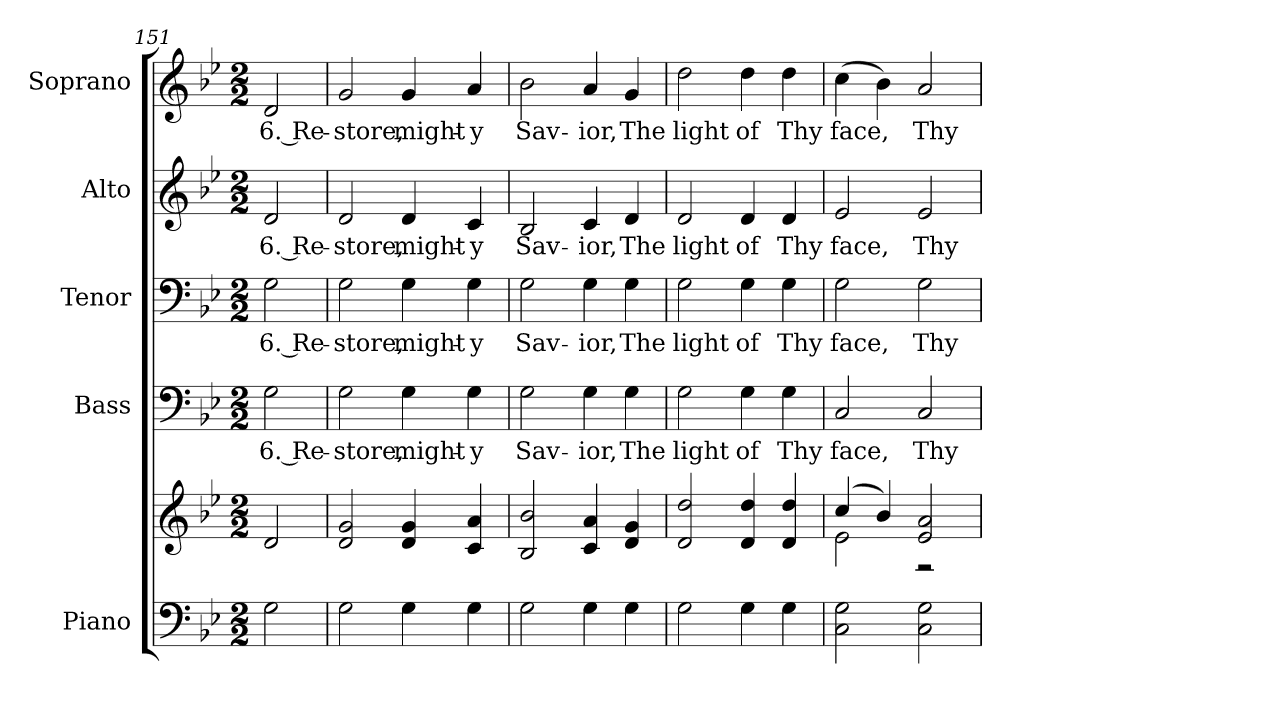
**kern	**kern	**kern	**text	**kern	**text	**kern	**text	**kern	**text
*part5	*part5	*part4	*part4	*part3	*part3	*part2	*part2	*part1	*part1
*staff6	*staff5	*staff4	*staff4	*staff3	*staff3	*staff2	*staff2	*staff1	*staff1
*I"Piano	*	*I"Bass	*	*I"Tenor	*	*I"Alto	*	*I"Soprano	*
*I'Pno.	*	*I'B.	*	*I'T.	*	*I'A.	*	*I'S.	*
!!LO:PB:g=z
*clefF4	*clefG2	*clefF4	*	*clefF4	*	*clefG2	*	*clefG2	*
*k[b-e-]	*k[b-e-]	*k[b-e-]	*	*k[b-e-]	*	*k[b-e-]	*	*k[b-e-]	*
*B-:	*B-:	*B-:	*	*B-:	*	*B-:	*	*B-:	*
*M2/2	*M2/2	*M2/2	*	*M2/2	*	*M2/2	*	*M2/2	*
=151	=151	=151	=151	=151	=151	=151	=151	=151	=151
!	!	!	!LO:LY:b:color=#000000	!	!	!	!	!	!
!	!	!	!	!	!LO:LY:b:color=#000000	!	!	!	!
!	!	!	!	!	!	!	!LO:LY:b:color=#000000	!	!
!	!	!	!	!	!	!	!	!	!LO:LY:b:color=#000000
2Gi\	2di/	2Gi\	6. Re-	2Gi\	6. Re-	2di/	6. Re-	2di/	6. Re-
=152	=152	=152	=152	=152	=152	=152	=152	=152	=152
!	!	!	!LO:LY:b:color=#000000	!	!	!	!	!	!
!	!	!	!	!	!LO:LY:b:color=#000000	!	!	!	!
!	!	!	!	!	!	!	!LO:LY:b:color=#000000	!	!
!	!	!	!	!	!	!	!	!	!LO:LY:b:color=#000000
2Gi\	2di/ 2gi	2Gi\	-store,	2Gi\	-store,	2di/	-store,	2gi/	-store,
!	!	!	!LO:LY:b:color=#000000	!	!	!	!	!	!
!	!	!	!	!	!LO:LY:b:color=#000000	!	!	!	!
!	!	!	!	!	!	!	!LO:LY:b:color=#000000	!	!
!	!	!	!	!	!	!	!	!	!LO:LY:b:color=#000000
4Gi\	4di/ 4gi	4Gi\	might-	4Gi\	might-	4di/	might-	4gi/	might-
!	!	!	!LO:LY:b:color=#000000	!	!	!	!	!	!
!	!	!	!	!	!LO:LY:b:color=#000000	!	!	!	!
!	!	!	!	!	!	!	!LO:LY:b:color=#000000	!	!
!	!	!	!	!	!	!	!	!	!LO:LY:b:color=#000000
4Gi\	4ci/ 4ai	4Gi\	-y	4Gi\	-y	4ci/	-y	4ai/	-y
!!LO:PB:g=z
=153	=153	=153	=153	=153	=153	=153	=153	=153	=153
!	!	!	!LO:LY:b:color=#000000	!	!	!	!	!	!
!	!	!	!	!	!LO:LY:b:color=#000000	!	!	!	!
!	!	!	!	!	!	!	!LO:LY:b:color=#000000	!	!
!	!	!	!	!	!	!	!	!	!LO:LY:b:color=#000000
2Gi\	2B-i/ 2b-i	2Gi\	Sav-	2Gi\	Sav-	2B-i/	Sav-	2b-i\	Sav-
!	!	!	!LO:LY:b:color=#000000	!	!	!	!	!	!
!	!	!	!	!	!LO:LY:b:color=#000000	!	!	!	!
!	!	!	!	!	!	!	!LO:LY:b:color=#000000	!	!
!	!	!	!	!	!	!	!	!	!LO:LY:b:color=#000000
4Gi\	4ci/ 4ai	4Gi\	-ior,	4Gi\	-ior,	4ci/	-ior,	4ai/	-ior,
!	!	!	!LO:LY:b:color=#000000	!	!	!	!	!	!
!	!	!	!	!	!LO:LY:b:color=#000000	!	!	!	!
!	!	!	!	!	!	!	!LO:LY:b:color=#000000	!	!
!	!	!	!	!	!	!	!	!	!LO:LY:b:color=#000000
4Gi\	4di/ 4gi	4Gi\	The	4Gi\	The	4di/	The	4gi/	The
=154	=154	=154	=154	=154	=154	=154	=154	=154	=154
!	!	!	!LO:LY:b:color=#000000	!	!	!	!	!	!
!	!	!	!	!	!LO:LY:b:color=#000000	!	!	!	!
!	!	!	!	!	!	!	!LO:LY:b:color=#000000	!	!
!	!	!	!	!	!	!	!	!	!LO:LY:b:color=#000000
2Gi\	2di/ 2ddi	2Gi\	light	2Gi\	light	2di/	light	2ddi\	light
!	!	!	!LO:LY:b:color=#000000	!	!	!	!	!	!
!	!	!	!	!	!LO:LY:b:color=#000000	!	!	!	!
!	!	!	!	!	!	!	!LO:LY:b:color=#000000	!	!
!	!	!	!	!	!	!	!	!	!LO:LY:b:color=#000000
4Gi\	4di/ 4ddi	4Gi\	of	4Gi\	of	4di/	of	4ddi\	of
!	!	!	!LO:LY:b:color=#000000	!	!	!	!	!	!
!	!	!	!	!	!LO:LY:b:color=#000000	!	!	!	!
!	!	!	!	!	!	!	!LO:LY:b:color=#000000	!	!
!	!	!	!	!	!	!	!	!	!LO:LY:b:color=#000000
4Gi\	4di/ 4ddi	4Gi\	Thy	4Gi\	Thy	4di/	Thy	4ddi\	Thy
!!LO:PB:g=z
=155	=155	=155	=155	=155	=155	=155	=155	=155	=155
*	*^	*	*	*	*	*	*	*	*
!	!	!	!	!LO:LY:b:color=#000000	!	!	!	!	!	!
!	!	!	!	!	!	!LO:LY:b:color=#000000	!	!	!	!
!	!	!	!	!	!	!	!	!LO:LY:b:color=#000000	!	!
!	!	!	!	!	!	!	!	!	!	!LO:LY:b:color=#000000
2Ci\ 2Gi	(4cci/	2e-i\	2Ci/	face,	2Gi\	face,	2e-i/	face,	(4cci\	face,
.	4b-i/)	.	.	.	.	.	.	.	4b-i\)	.
!	!	!	!	!LO:LY:b:color=#000000	!	!	!	!	!	!
!	!	!	!	!	!	!LO:LY:b:color=#000000	!	!	!	!
!	!	!	!	!	!	!	!	!LO:LY:b:color=#000000	!	!
!	!	!	!	!	!	!	!	!	!	!LO:LY:b:color=#000000
2Ci\ 2Gi	2e-i/ 2ai	2r	2Ci/	Thy	2Gi\	Thy	2e-i/	Thy	2ai/	Thy
*	*v	*v	*	*	*	*	*	*	*	*
=	=	=	=	=	=	=	=	=	=
*-	*-	*-	*-	*-	*-	*-	*-	*-	*-
